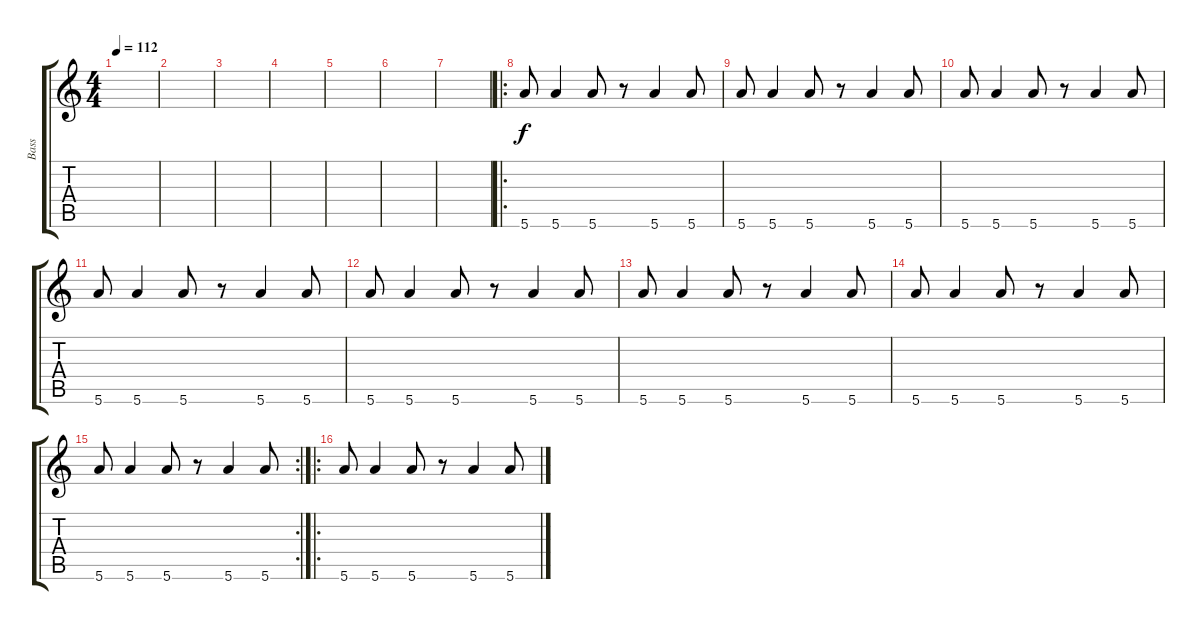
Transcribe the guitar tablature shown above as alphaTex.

\track ("Bass" "Bass") {instrument electricbassfinger}
\staff {score tabs}
\tuning (E5 B4 G4 D4 A3 E3) {hide}
\ts (4 4)
\tempo 112
\clef g2
\ks c
|
|
|
|
|
|
|
\ro
5.6.8 5.6.4 5.6.8 r.8 5.6.4 5.6.8 |
5.6.8 5.6.4 5.6.8 r.8 5.6.4 5.6.8 |
5.6.8 5.6.4 5.6.8 r.8 5.6.4 5.6.8 |
5.6.8 5.6.4 5.6.8 r.8 5.6.4 5.6.8 |
5.6.8 5.6.4 5.6.8 r.8 5.6.4 5.6.8 |
5.6.8 5.6.4 5.6.8 r.8 5.6.4 5.6.8 |
5.6.8 5.6.4 5.6.8 r.8 5.6.4 5.6.8 |
\rc 2
5.6.8 5.6.4 5.6.8 r.8 5.6.4 5.6.8 |
\ro
5.6.8 5.6.4 5.6.8 r.8 5.6.4 5.6.8
